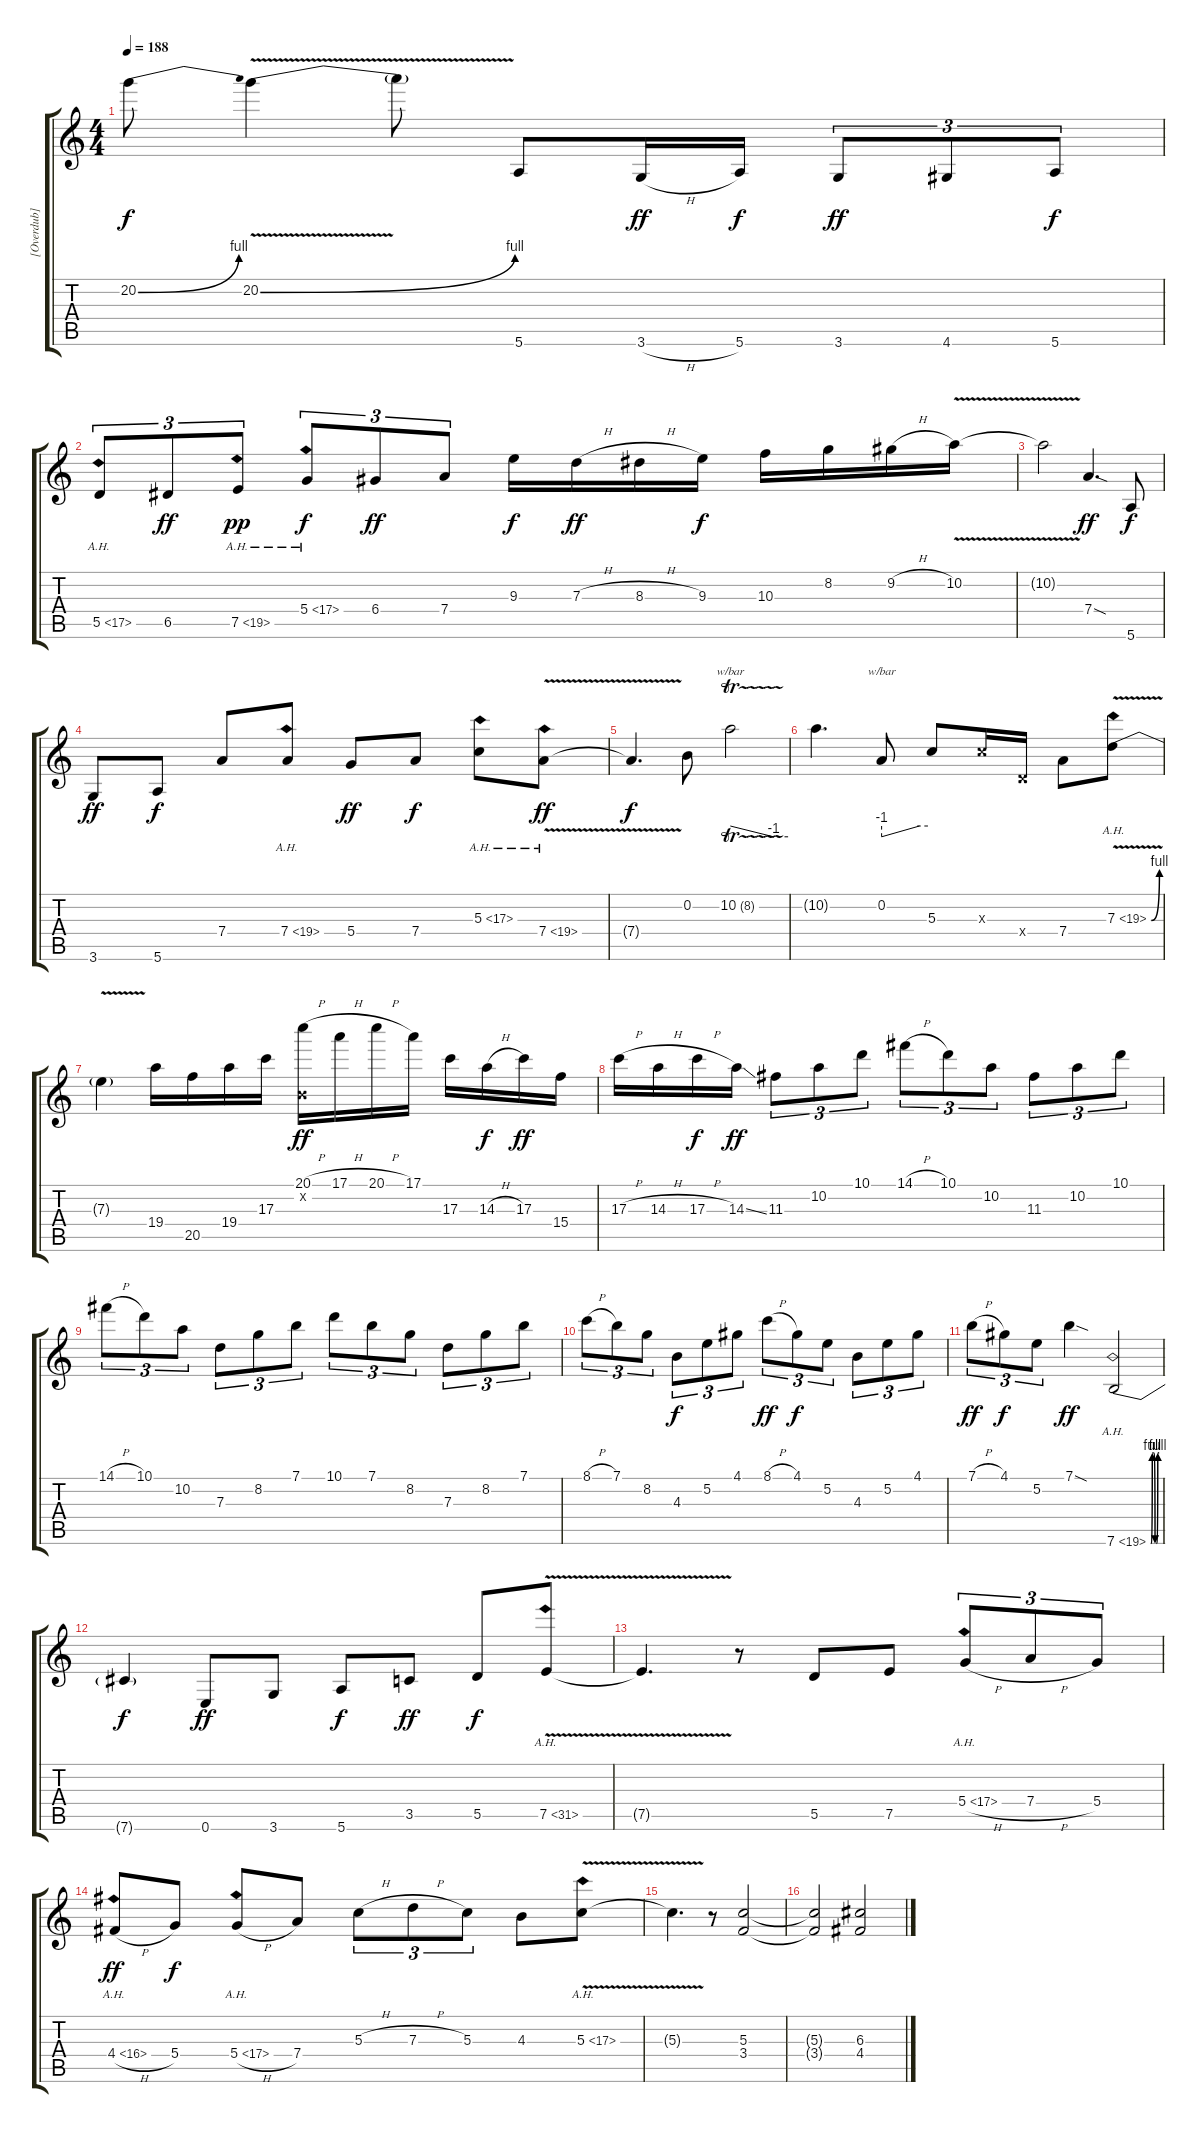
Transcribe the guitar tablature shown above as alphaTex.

\track ("[Overdub]" "[Overdub]") {instrument distortionguitar}
\staff {score tabs}
\tuning (E4 B3 G3 D3 A2 E2) {hide}
\ts (4 4)
\tempo 188
\clef g2
\ks c
20.2{be (bend 0 0 60 4)}.8{dy f} 20.2{be (bend 0 0 60 4) v}.4 20.2{t}.8 5.6.8 3.6{h}.16{dy ff} 5.6.16{dy f} 3.6.8{tu (3 2) dy ff} 4.6.8{tu (3 2)} 5.6.8{tu (3 2) dy f} |
5.5{ah 12}.8{tu (3 2)} 6.5.8{tu (3 2) dy ff} 7.5{ah 12}.8{tu (3 2) dy pp} 5.4{ah 12}.8{tu (3 2) dy f} 6.4.8{tu (3 2) dy ff} 7.4.8{tu (3 2)} 9.3.16{dy f} 7.3{h}.16{dy ff} 8.3{h}.16 9.3.16{dy f} 10.3.16 8.2.16 9.2{h}.16 10.2{v}.16 |
10.2{t}.2 7.4{sod}.4{d dy ff} 5.6.8{dy f} |
3.6.8{dy ff} 5.6.8{dy f} 7.4.8 7.4{ah 12}.8 5.4.8{dy ff} 7.4.8{dy f} 5.3{ah 12}.8 7.4{ah 12 v}.8{dy ff} |
7.4{t}.4{d dy f} 0.2.8 10.2{tr (8 16)}.2{tbe (custom default 0 0 45 -4 60 -4)} |
10.2{t}.4{d} 0.2.8{tbe (custom default 0 -4 49 0 60 0)} 5.3.8 5.3{x}.16 0.4{x}.16 7.4.8 7.3{be (bend 0 0 60 4) ah 12 v}.8 |
7.3{t}.4 19.4.16 20.5.16 19.4.16 17.3.16 (20.1{h} 0.2{x}).16{dy ff} 17.1{h}.16 20.1{h}.16 17.1.16 17.3.16 14.3{h}.16{dy f} 17.3.16{dy ff} 15.4.16 |
17.3{h}.16 14.3{h}.16 17.3{h}.16{dy f} 14.3{ss}.16{dy ff} 11.3.8{tu (3 2)} 10.2.8{tu (3 2)} 10.1.8{tu (3 2)} 14.1{h}.8{tu (3 2)} 10.1.8{tu (3 2)} 10.2.8{tu (3 2)} 11.3.8{tu (3 2)} 10.2.8{tu (3 2)} 10.1.8{tu (3 2)} |
14.1{h}.8{tu (3 2)} 10.1.8{tu (3 2)} 10.2.8{tu (3 2)} 7.3.8{tu (3 2)} 8.2.8{tu (3 2)} 7.1.8{tu (3 2)} 10.1.8{tu (3 2)} 7.1.8{tu (3 2)} 8.2.8{tu (3 2)} 7.3.8{tu (3 2)} 8.2.8{tu (3 2)} 7.1.8{tu (3 2)} |
8.1{h}.8{tu (3 2)} 7.1.8{tu (3 2)} 8.2.8{tu (3 2)} 4.3.8{tu (3 2) dy f} 5.2.8{tu (3 2)} 4.1.8{tu (3 2)} 8.1{h}.8{tu (3 2) dy ff} 4.1.8{tu (3 2) dy f} 5.2.8{tu (3 2)} 4.3.8{tu (3 2)} 5.2.8{tu (3 2)} 4.1.8{tu (3 2)} |
7.1{h}.8{tu (3 2) dy ff} 4.1.8{tu (3 2) dy f} 5.2.8{tu (3 2)} 7.1{sod}.4{dy ff} 7.6{be (custom 0 0 10 4 20 4 30 0 40 0 50 4 60 4) ah 12}.2 |
7.6{t}.4{dy f} 0.6.8{dy ff} 3.6.8 5.6.8{dy f} 3.5.8{dy ff} 5.5.8{dy f} 7.5{ah 24 v}.8 |
7.5{t}.4{d} r.8 5.5.8 7.5.8 5.4{ah 12 h}.8{tu (3 2)} 7.4{h}.8{tu (3 2)} 5.4.8{tu (3 2)} |
4.4{ah 12 h}.8{dy ff} 5.4.8{dy f} 5.4{ah 12 h}.8 7.4.8 5.3{h}.8{tu (3 2)} 7.3{h}.8{tu (3 2)} 5.3.8{tu (3 2)} 4.3.8 5.3{ah 12 v}.8 |
5.3{t}.4{d} r.8 (5.3 3.4).2{volume 14 balance 1} |
(5.3{t} 3.4{t}).2 (6.3 4.4).2
